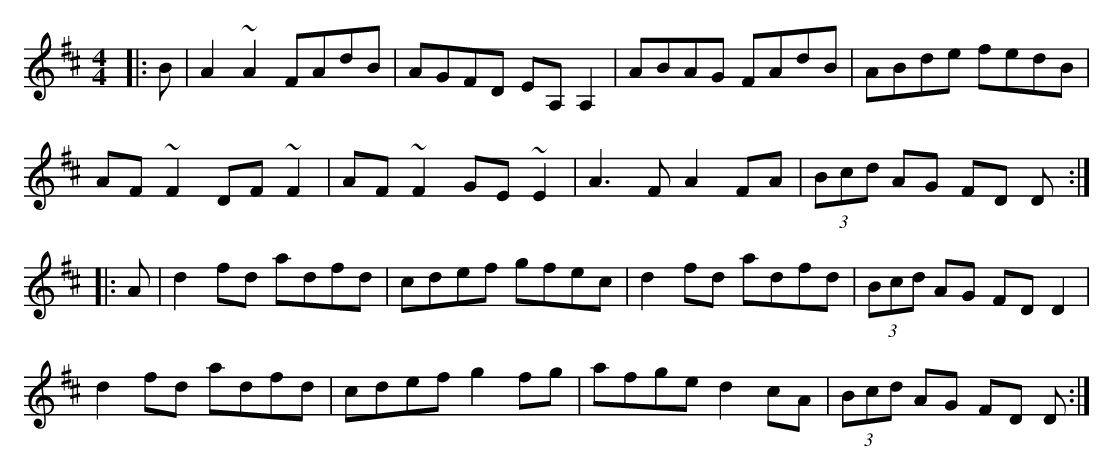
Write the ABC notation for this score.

X:1
M:4/4
K:D
|:B|A2 ~A2 FAdB|AGFD EA, A,2|ABAG FAdB|ABde fedB|
AF ~F2 DF ~F2|AF ~F2 GE ~E2|A3 F A2 FA|(3Bcd AG FD D:|
|:A|d2 fd adfd|cdef gfec|d2 fd adfd|(3Bcd AG FD D2|
d2 fd adfd|cdef g2 fg|afge d2 cA|(3Bcd AG FD D:|
